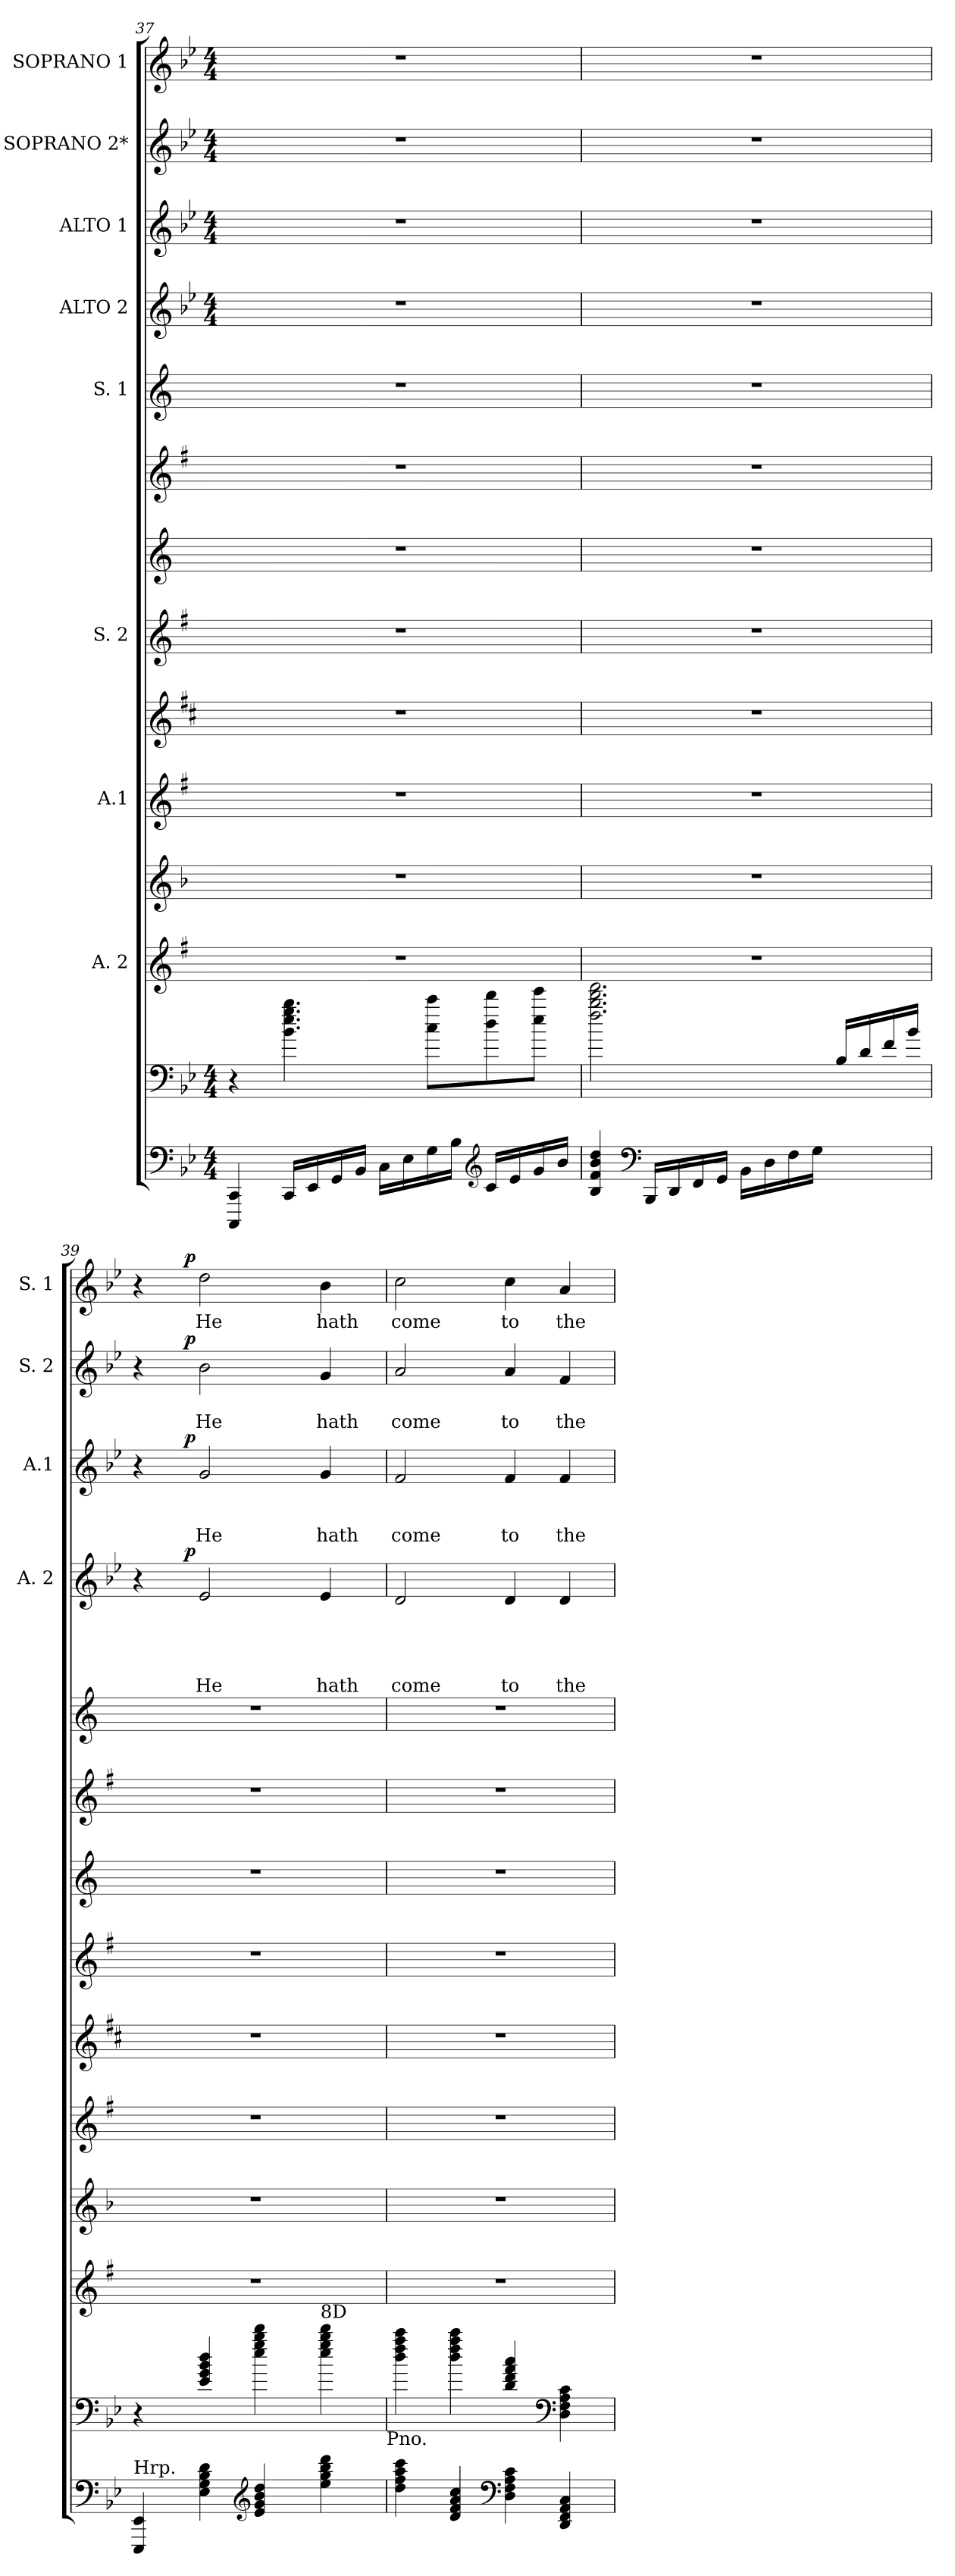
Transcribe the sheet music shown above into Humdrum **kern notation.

**kern	**kern	**kern	**kern	**kern	**kern	**kern	**kern	**kern	**kern	**kern	**text	**text	**text	**text	**text	**dynam	**kern	**text	**text	**text	**dynam	**kern	**text	**text	**dynam	**kern	**text	**dynam
*part14	*part13	*part12	*part11	*part10	*part9	*part8	*part7	*part6	*part5	*part4	*part4	*part4	*part4	*part4	*part4	*part4	*part3	*part3	*part3	*part3	*part3	*part2	*part2	*part2	*part2	*part1	*part1	*part1
*staff14	*staff13	*staff12	*staff11	*staff10	*staff9	*staff8	*staff7	*staff6	*staff5	*staff4	*staff4	*staff4	*staff4	*staff4	*staff4	*staff4	*staff3	*staff3	*staff3	*staff3	*staff3	*staff2	*staff2	*staff2	*staff2	*staff1	*staff1	*staff1
*	*	*I"A. 2	*	*I"A.1	*	*I"S. 2	*	*	*I"S. 1	*I"ALTO 2	*	*	*	*	*	*	*I"ALTO 1	*	*	*	*	*I"SOPRANO 2*	*	*	*	*I"SOPRANO 1	*	*
*	*	*	*	*	*	*	*	*	*	*I'A. 2	*	*	*	*	*	*	*I'A.1	*	*	*	*	*I'S. 2	*	*	*	*I'S. 1	*	*
*clefF4	*clefF4	*clefG2	*clefG2	*clefG2	*clefG2	*clefG2	*clefG2	*clefG2	*clefG2	*clefG2	*	*	*	*	*	*	*clefG2	*	*	*	*	*clefG2	*	*	*	*clefG2	*	*
*ITrd1c2	*ITrd1c2	*ITrd1c2	*	*ITrd1c2	*ITrd-2c-3	*ITrd1c2	*ITrd-3c-5	*ITrd1c2	*ITrd-3c-5	*ITrd1c2	*	*	*	*	*	*	*ITrd1c2	*	*	*	*	*ITrd1c2	*	*	*	*ITrd1c2	*	*
*k[b-e-a-d-]	*k[b-e-a-d-]	*k[b-]	*k[b-]	*k[b-]	*k[b-]	*k[b-]	*k[b-]	*k[b-]	*k[b-]	*k[b-e-a-d-]	*	*	*	*	*	*	*k[b-e-a-d-]	*	*	*	*	*k[b-e-a-d-]	*	*	*	*k[b-e-a-d-]	*	*
*A-:	*A-:	*F:	*F:	*F:	*F:	*F:	*F:	*F:	*F:	*A-:	*	*	*	*	*	*	*A-:	*	*	*	*	*A-:	*	*	*	*A-:	*	*
*M4/4	*M4/4	*	*	*	*	*	*	*	*	*M4/4	*	*	*	*	*	*	*M4/4	*	*	*	*	*M4/4	*	*	*	*M4/4	*	*
=37	=37	=37	=37	=37	=37	=37	=37	=37	=37	=37	=37	=37	=37	=37	=37	=37	=37	=37	=37	=37	=37	=37	=37	=37	=37	=37	=37	=37
4BBBB-/ 4BBB-/	4r	1r	1r	1r	1r	1r	1r	1r	1r	1r	.	.	.	.	.	.	1r	.	.	.	.	1r	.	.	.	1r	.	.
16BBB-/LL	4.a-\ 4.dd-\ 4.ff\ 4.aa-\	.	.	.	.	.	.	.	.	.	.	.	.	.	.	.	.	.	.	.	.	.	.	.	.	.	.	.
16DD-/	.	.	.	.	.	.	.	.	.	.	.	.	.	.	.	.	.	.	.	.	.	.	.	.	.	.	.	.
16FF/	.	.	.	.	.	.	.	.	.	.	.	.	.	.	.	.	.	.	.	.	.	.	.	.	.	.	.	.
16AA-/JJ	.	.	.	.	.	.	.	.	.	.	.	.	.	.	.	.	.	.	.	.	.	.	.	.	.	.	.	.
16BB-\LL	.	.	.	.	.	.	.	.	.	.	.	.	.	.	.	.	.	.	.	.	.	.	.	.	.	.	.	.
16D-\	.	.	.	.	.	.	.	.	.	.	.	.	.	.	.	.	.	.	.	.	.	.	.	.	.	.	.	.
16F\	8b-\ 8bb-\L	.	.	.	.	.	.	.	.	.	.	.	.	.	.	.	.	.	.	.	.	.	.	.	.	.	.	.
16A-\JJ	.	.	.	.	.	.	.	.	.	.	.	.	.	.	.	.	.	.	.	.	.	.	.	.	.	.	.	.
*clefG2	*	*	*	*	*	*	*	*	*	*	*	*	*	*	*	*	*	*	*	*	*	*	*	*	*	*	*	*
16B-/LL	8cc\ 8ccc\	.	.	.	.	.	.	.	.	.	.	.	.	.	.	.	.	.	.	.	.	.	.	.	.	.	.	.
16d-/	.	.	.	.	.	.	.	.	.	.	.	.	.	.	.	.	.	.	.	.	.	.	.	.	.	.	.	.
16f/	8dd-\ 8ddd-\J	.	.	.	.	.	.	.	.	.	.	.	.	.	.	.	.	.	.	.	.	.	.	.	.	.	.	.
16a-/JJ	.	.	.	.	.	.	.	.	.	.	.	.	.	.	.	.	.	.	.	.	.	.	.	.	.	.	.	.
=38	=38	=38	=38	=38	=38	=38	=38	=38	=38	=38	=38	=38	=38	=38	=38	=38	=38	=38	=38	=38	=38	=38	=38	=38	=38	=38	=38	=38
4A-/ 4e-/ 4a-/ 4cc/	2.ee-\ 2.aa-\ 2.ccc\ 2.eee-\	1r	1r	1r	1r	1r	1r	1r	1r	1r	.	.	.	.	.	.	1r	.	.	.	.	1r	.	.	.	1r	.	.
*clefF4	*	*	*	*	*	*	*	*	*	*	*	*	*	*	*	*	*	*	*	*	*	*	*	*	*	*	*	*
16AAA-/LL	.	.	.	.	.	.	.	.	.	.	.	.	.	.	.	.	.	.	.	.	.	.	.	.	.	.	.	.
16CC/	.	.	.	.	.	.	.	.	.	.	.	.	.	.	.	.	.	.	.	.	.	.	.	.	.	.	.	.
16EE-/	.	.	.	.	.	.	.	.	.	.	.	.	.	.	.	.	.	.	.	.	.	.	.	.	.	.	.	.
16FF/JJ	.	.	.	.	.	.	.	.	.	.	.	.	.	.	.	.	.	.	.	.	.	.	.	.	.	.	.	.
16AA-\LL	.	.	.	.	.	.	.	.	.	.	.	.	.	.	.	.	.	.	.	.	.	.	.	.	.	.	.	.
16C\	.	.	.	.	.	.	.	.	.	.	.	.	.	.	.	.	.	.	.	.	.	.	.	.	.	.	.	.
16E-\	.	.	.	.	.	.	.	.	.	.	.	.	.	.	.	.	.	.	.	.	.	.	.	.	.	.	.	.
16F\JJ	.	.	.	.	.	.	.	.	.	.	.	.	.	.	.	.	.	.	.	.	.	.	.	.	.	.	.	.
4ryy	16A-/LL	.	.	.	.	.	.	.	.	.	.	.	.	.	.	.	.	.	.	.	.	.	.	.	.	.	.	.
.	16c/	.	.	.	.	.	.	.	.	.	.	.	.	.	.	.	.	.	.	.	.	.	.	.	.	.	.	.
.	16e-/	.	.	.	.	.	.	.	.	.	.	.	.	.	.	.	.	.	.	.	.	.	.	.	.	.	.	.
.	16a-/JJ	.	.	.	.	.	.	.	.	.	.	.	.	.	.	.	.	.	.	.	.	.	.	.	.	.	.	.
!!LO:PB:g=z
=39	=39	=39	=39	=39	=39	=39	=39	=39	=39	=39	=39	=39	=39	=39	=39	=39	=39	=39	=39	=39	=39	=39	=39	=39	=39	=39	=39	=39
*	*	*	*	*	*	*	*	*	*	*^	*	*	*	*	*	*	*^	*	*	*	*	*^	*	*	*	*^	*	*
!LO:TX:a:t=Hrp.	!	!	!	!	!	!	!	!	!	!	!	!	!	!	!	!	!	!	!	!	!	!	!	!	!	!	!	!	!	!	!	!
4DDD-/ 4DD-/	4r	1r	1r	1r	1r	1r	1r	1r	1r	4r	8..ryy	.	.	.	.	.	.	4r	8..ryy	.	.	.	.	4r	8..ryy	.	.	.	4r	8..ryy	.	.
!	!	!	!	!	!	!	!	!	!	!	!	!	!	!	!	!	!LO:DY:a	!	!	!	!	!	!LO:DY:a	!	!	!	!	!LO:DY:a	!	!	!	!LO:DY:a
.	.	.	.	.	.	.	.	.	.	.	2ryy	.	.	.	.	.	p	.	2ryy	.	.	.	p	.	2ryy	.	.	p	.	2ryy	.	p
!	!	!	!	!	!	!	!	!	!	!	!	!	!	!	!	!LO:LY:b	!	!	!	!	!	!LO:LY:b	!	!	!	!	!LO:LY:b	!	!	!	!LO:LY:b	!
4D-\ 4F\ 4A-\ 4c\	4d-/ 4f/ 4a-/ 4cc/	.	.	.	.	.	.	.	.	2d-/	.	.	.	.	.	He	.	2f/	.	.	.	He	.	2a-\	.	.	He	.	2cc\	.	He	.
*clefG2	*	*	*	*	*	*	*	*	*	*	*	*	*	*	*	*	*	*	*	*	*	*	*	*	*	*	*	*	*	*	*	*
4d-/ 4f/ 4a-/ 4cc/	4dd-\ 4ff\ 4aa-\ 4ccc\	.	.	.	.	.	.	.	.	.	.	.	.	.	.	.	.	.	.	.	.	.	.	.	.	.	.	.	.	.	.	.
.	.	.	.	.	.	.	.	.	.	.	4ryy	.	.	.	.	.	.	.	4ryy	.	.	.	.	.	4ryy	.	.	.	.	4ryy	.	.
!	!LO:TX:a:t=8D	!	!	!	!	!	!	!	!	!	!	!	!	!	!	!	!	!	!	!	!	!	!	!	!	!	!	!	!	!	!	!
!	!	!	!	!	!	!	!	!	!	!	!	!	!	!	!	!LO:LY:b	!	!	!	!	!	!LO:LY:b	!	!	!	!	!LO:LY:b	!	!	!	!LO:LY:b	!
4dd-\ 4ff\ 4aa-\ 4ccc\	4dd-\ 4ff\ 4aa-\ 4ccc\	.	.	.	.	.	.	.	.	4d-/	.	.	.	.	.	hath	.	4f/	.	.	.	hath	.	4f/	.	.	hath	.	4a-\	.	hath	.
.	.	.	.	.	.	.	.	.	.	.	32ryy	.	.	.	.	.	.	.	32ryy	.	.	.	.	.	32ryy	.	.	.	.	32ryy	.	.
!	!LO:TX:b:t=Pno.	!	!	!	!	!	!	!	!	!	!	!	!	!	!	!	!	!	!	!	!	!	!	!	!	!	!	!	!	!	!	!
=40	=40	=40	=40	=40	=40	=40	=40	=40	=40	=40	=40	=40	=40	=40	=40	=40	=40	=40	=40	=40	=40	=40	=40	=40	=40	=40	=40	=40	=40	=40	=40	=40
!	!	!	!	!	!	!	!	!	!	!	!	!	!	!	!	!LO:LY:b	!	!	!	!	!	!LO:LY:b	!	!	!	!	!LO:LY:b	!	!	!	!LO:LY:b	!
*	*	*	*	*	*	*	*	*	*	*v	*v	*	*	*	*	*	*	*	*	*	*	*	*	*v	*v	*	*	*	*v	*v	*	*
*	*	*	*	*	*	*	*	*	*	*	*	*	*	*	*	*	*v	*v	*	*	*	*	*	*	*	*	*	*	*
4cc\ 4ee-\ 4gg\ 4bb-\	4cc\ 4ee-\ 4gg\ 4bb-\	1r	1r	1r	1r	1r	1r	1r	1r	2c/	.	.	.	.	come	.	2e-/	.	.	come	.	2g/	.	come	.	2b-\	come	.
4c/ 4e-/ 4g/ 4b-/	4cc\ 4ee-\ 4gg\ 4bb-\	.	.	.	.	.	.	.	.	.	.	.	.	.	.	.	.	.	.	.	.	.	.	.	.	.	.	.
*clefF4	*	*	*	*	*	*	*	*	*	*	*	*	*	*	*	*	*	*	*	*	*	*	*	*	*	*	*	*
!	!	!	!	!	!	!	!	!	!	!	!	!	!	!	!LO:LY:b	!	!	!	!	!LO:LY:b	!	!	!	!LO:LY:b	!	!	!LO:LY:b	!
4C\ 4E-\ 4G\ 4B-\	4c/ 4e-/ 4g/ 4b-/	.	.	.	.	.	.	.	.	4c/	.	.	.	.	to	.	4e-/	.	.	to	.	4g/	.	to	.	4b-\	to	.
*	*clefF4	*	*	*	*	*	*	*	*	*	*	*	*	*	*	*	*	*	*	*	*	*	*	*	*	*	*	*
!	!	!	!	!	!	!	!	!	!	!	!	!	!	!	!LO:LY:b	!	!	!	!	!LO:LY:b	!	!	!	!LO:LY:b	!	!	!LO:LY:b	!
4CC/ 4EE-/ 4GG/ 4BB-/	4C\ 4E-\ 4G\ 4B-\	.	.	.	.	.	.	.	.	4c/	.	.	.	.	the	.	4e-/	.	.	the	.	4e-/	.	the	.	4g/	the	.
=	=	=	=	=	=	=	=	=	=	=	=	=	=	=	=	=	=	=	=	=	=	=	=	=	=	=	=	=
*-	*-	*-	*-	*-	*-	*-	*-	*-	*-	*-	*-	*-	*-	*-	*-	*-	*-	*-	*-	*-	*-	*-	*-	*-	*-	*-	*-	*-
